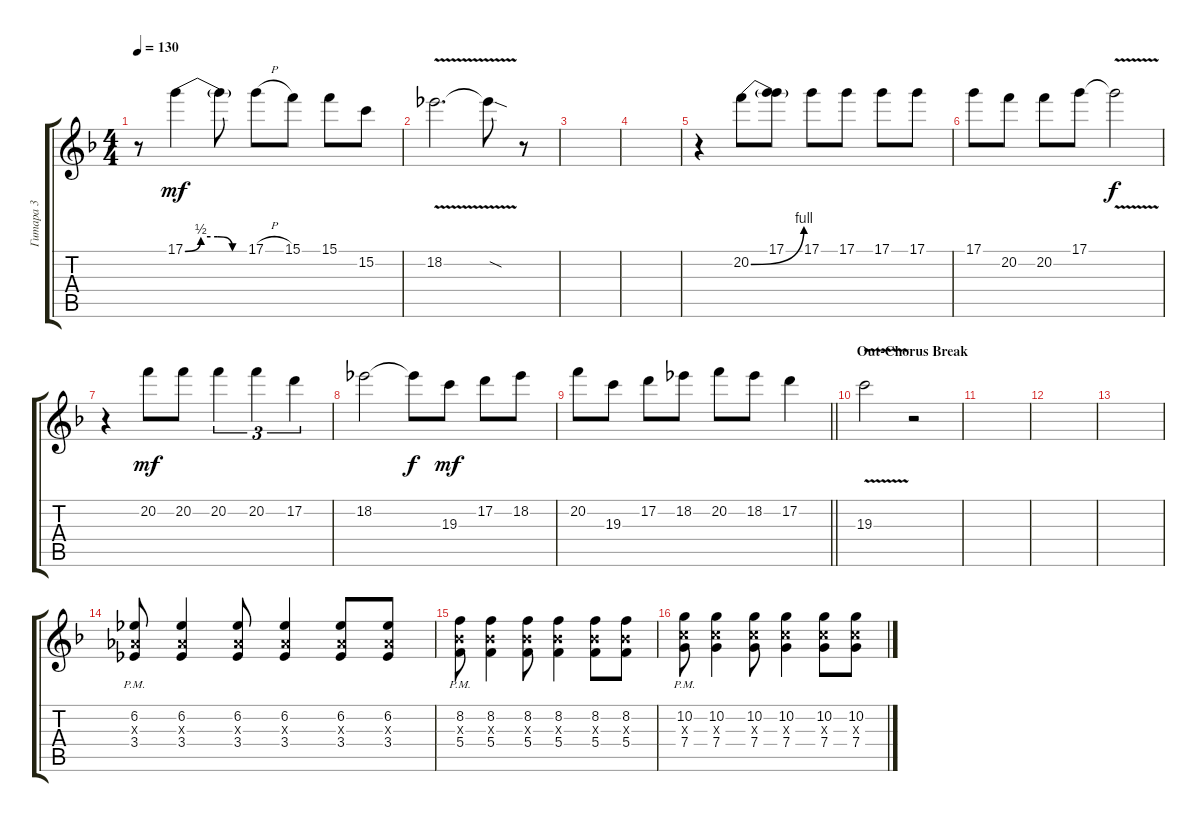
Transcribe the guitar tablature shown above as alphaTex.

\track ("Гитара 3" "Гитара 3") {instrument electricguitarclean}
\staff {score tabs}
\tuning (D4 A3 F3 C3 G2 D2) {hide}
\ts (4 4)
\tempo 130
\clef g2
\ks dminor
r.8{dy mf} 17.1{be (custom 0 0 15 2 31 2 45 0 60 0)}.4 17.1{t}.8 17.1{h}.8 15.1.8 15.1.8 15.2.8 |
18.2{v}.2{d} 18.2{sod t}.8 r.8 |
|
|
r.4 20.2{be (bend 0 0 60 4)}.8 (17.1 20.2{t}).8 17.1.8 17.1.8 17.1.8 17.1.8 |
17.1.8 20.2.8 20.2.8 17.1.8 17.1{v t}.2{dy f} |
r.4 20.2.8{dy mf} 20.2.8 20.2.4{tu (3 2)} 20.2.4{tu (3 2)} 17.2.4{tu (3 2)} |
18.2.2 18.2{t}.8{dy f} 19.3.8{dy mf} 17.2.8 18.2.8 |
\barLineRight lightlight
20.2.8 19.3.8 17.2.8 18.2.8 20.2.8 18.2.8 17.2.4 |
\section ("" "Out-Chorus Break")
19.3{v}.2 r.2 |
|
|
|
(6.2{pm} 3.3{x} 3.4{pm}).8 (6.2 3.3{x} 3.4).4 (6.2 3.3{x} 3.4).8 (6.2 3.3{x} 3.4).4 (6.2 3.3{x} 3.4).8 (6.2 3.3{x} 3.4).8 |
(8.2{pm} 5.3{x} 5.4{pm}).8 (8.2 5.3{x} 5.4).4 (8.2 5.3{x} 5.4).8 (8.2 5.3{x} 5.4).4 (8.2 5.3{x} 5.4).8 (8.2 5.3{x} 5.4).8 |
(10.2{pm} 7.3{x} 7.4{pm}).8 (10.2 7.3{x} 7.4).4 (10.2 7.3{x} 7.4).8 (10.2 7.3{x} 7.4).4 (10.2 7.3{x} 7.4).8 (10.2 7.3{x} 7.4).8
